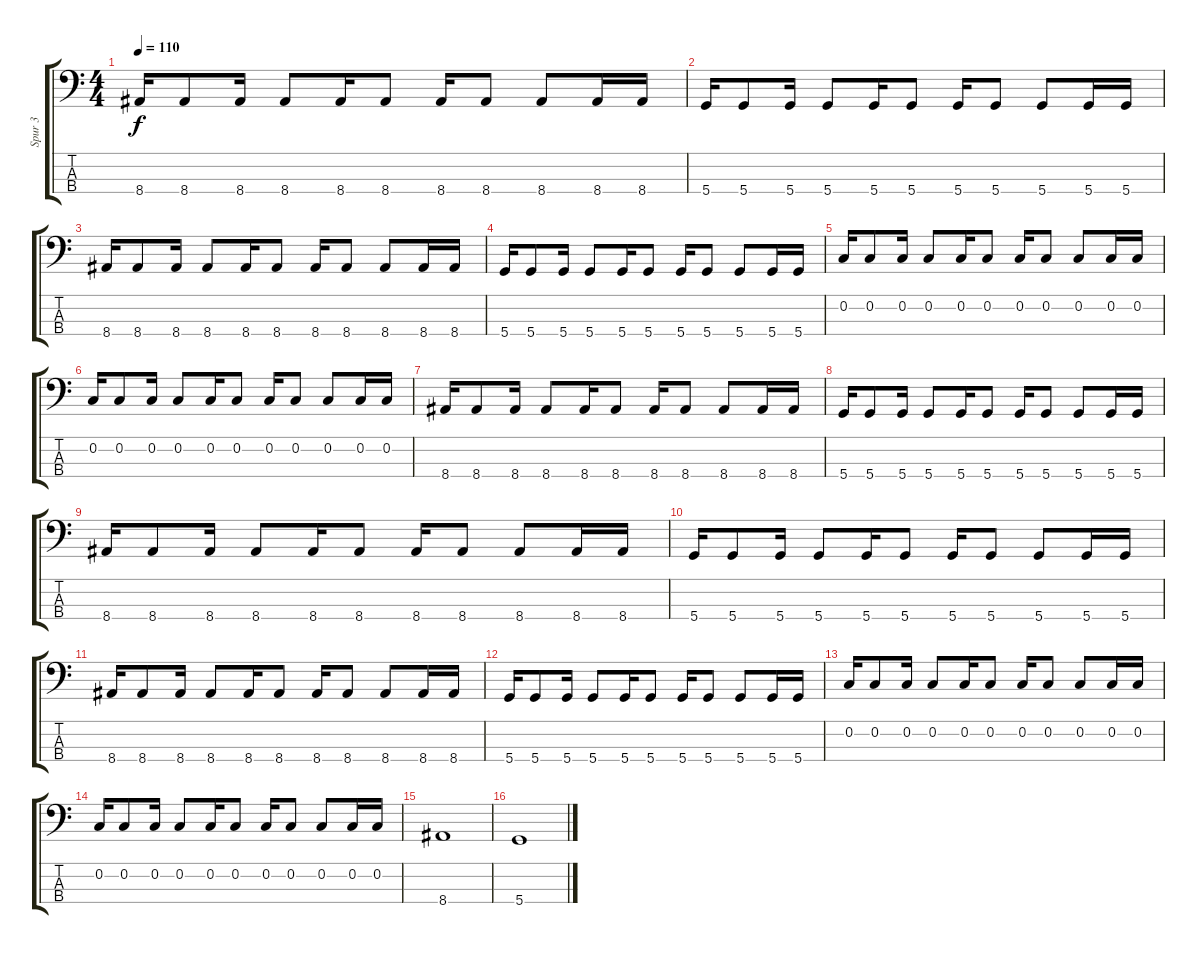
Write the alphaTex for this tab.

\track ("Spur 3" "Spur 3") {instrument electricbasspick}
\staff {score tabs}
\tuning (F2 C2 G1 D1) {hide}
\ts (4 4)
\tempo 110
\clef f4
\ks c
8.4.16{dy f} 8.4.8 8.4.16 8.4.8 8.4.16 8.4.8 8.4.16 8.4.8 8.4.8 8.4.16 8.4.16 |
5.4.16 5.4.8 5.4.16 5.4.8 5.4.16 5.4.8 5.4.16 5.4.8 5.4.8 5.4.16 5.4.16 |
8.4.16 8.4.8 8.4.16 8.4.8 8.4.16 8.4.8 8.4.16 8.4.8 8.4.8 8.4.16 8.4.16 |
5.4.16 5.4.8 5.4.16 5.4.8 5.4.16 5.4.8 5.4.16 5.4.8 5.4.8 5.4.16 5.4.16 |
0.2.16 0.2.8 0.2.16 0.2.8 0.2.16 0.2.8 0.2.16 0.2.8 0.2.8 0.2.16 0.2.16 |
0.2.16 0.2.8 0.2.16 0.2.8 0.2.16 0.2.8 0.2.16 0.2.8 0.2.8 0.2.16 0.2.16 |
8.4.16 8.4.8 8.4.16 8.4.8 8.4.16 8.4.8 8.4.16 8.4.8 8.4.8 8.4.16 8.4.16 |
5.4.16 5.4.8 5.4.16 5.4.8 5.4.16 5.4.8 5.4.16 5.4.8 5.4.8 5.4.16 5.4.16 |
8.4.16 8.4.8 8.4.16 8.4.8 8.4.16 8.4.8 8.4.16 8.4.8 8.4.8 8.4.16 8.4.16 |
5.4.16 5.4.8 5.4.16 5.4.8 5.4.16 5.4.8 5.4.16 5.4.8 5.4.8 5.4.16 5.4.16 |
8.4.16 8.4.8 8.4.16 8.4.8 8.4.16 8.4.8 8.4.16 8.4.8 8.4.8 8.4.16 8.4.16 |
5.4.16 5.4.8 5.4.16 5.4.8 5.4.16 5.4.8 5.4.16 5.4.8 5.4.8 5.4.16 5.4.16 |
0.2.16 0.2.8 0.2.16 0.2.8 0.2.16 0.2.8 0.2.16 0.2.8 0.2.8 0.2.16 0.2.16 |
0.2.16 0.2.8 0.2.16 0.2.8 0.2.16 0.2.8 0.2.16 0.2.8 0.2.8 0.2.16 0.2.16 |
8.4.1{volume 13} |
5.4.1{volume 13}
